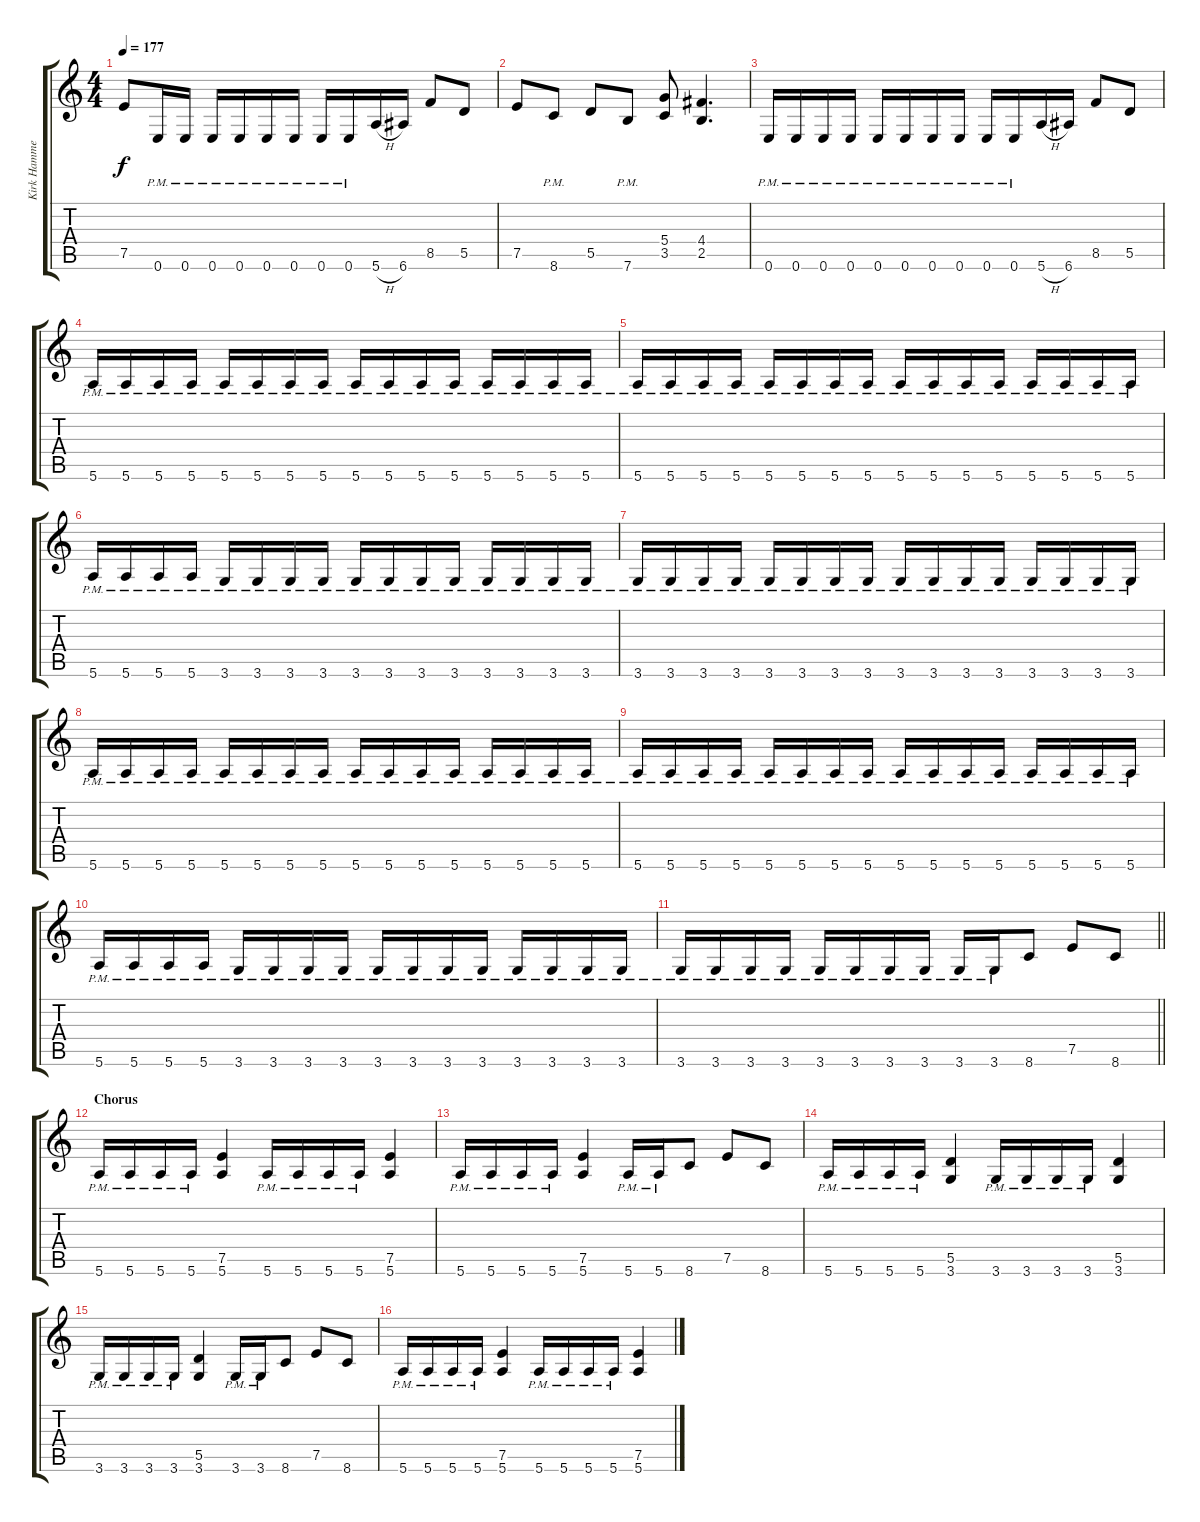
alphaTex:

\track ("Kirk Hammett" "Kirk Hamme") {instrument distortionguitar}
\staff {score tabs}
\tuning (E4 B3 G3 D3 A2 E2) {hide}
\ts (4 4)
\tempo 177
\clef g2
\ks c
7.5.8{dy f} 0.6{pm}.16 0.6{pm}.16 0.6{pm}.16 0.6{pm}.16 0.6{pm}.16 0.6{pm}.16 0.6{pm}.16 0.6{pm}.16 5.6{h}.16 6.6.16 8.5.8 5.5.8 |
7.5.8 8.6{pm}.8 5.5.8 7.6{pm}.8 (5.4 3.5).8 (4.4 2.5).4{d} |
0.6{pm}.16 0.6{pm}.16 0.6{pm}.16 0.6{pm}.16 0.6{pm}.16 0.6{pm}.16 0.6{pm}.16 0.6{pm}.16 0.6{pm}.16 0.6{pm}.16 5.6{h}.16 6.6.16 8.5.8 5.5.8 |
5.6{pm}.16 5.6{pm}.16 5.6{pm}.16 5.6{pm}.16 5.6{pm}.16 5.6{pm}.16 5.6{pm}.16 5.6{pm}.16 5.6{pm}.16 5.6{pm}.16 5.6{pm}.16 5.6{pm}.16 5.6{pm}.16 5.6{pm}.16 5.6{pm}.16 5.6{pm}.16 |
5.6{pm}.16 5.6{pm}.16 5.6{pm}.16 5.6{pm}.16 5.6{pm}.16 5.6{pm}.16 5.6{pm}.16 5.6{pm}.16 5.6{pm}.16 5.6{pm}.16 5.6{pm}.16 5.6{pm}.16 5.6{pm}.16 5.6{pm}.16 5.6{pm}.16 5.6{pm}.16 |
5.6{pm}.16 5.6{pm}.16 5.6{pm}.16 5.6{pm}.16 3.6{pm}.16 3.6{pm}.16 3.6{pm}.16 3.6{pm}.16 3.6{pm}.16 3.6{pm}.16 3.6{pm}.16 3.6{pm}.16 3.6{pm}.16 3.6{pm}.16 3.6{pm}.16 3.6{pm}.16 |
3.6{pm}.16 3.6{pm}.16 3.6{pm}.16 3.6{pm}.16 3.6{pm}.16 3.6{pm}.16 3.6{pm}.16 3.6{pm}.16 3.6{pm}.16 3.6{pm}.16 3.6{pm}.16 3.6{pm}.16 3.6{pm}.16 3.6{pm}.16 3.6{pm}.16 3.6{pm}.16 |
5.6{pm}.16 5.6{pm}.16 5.6{pm}.16 5.6{pm}.16 5.6{pm}.16 5.6{pm}.16 5.6{pm}.16 5.6{pm}.16 5.6{pm}.16 5.6{pm}.16 5.6{pm}.16 5.6{pm}.16 5.6{pm}.16 5.6{pm}.16 5.6{pm}.16 5.6{pm}.16 |
5.6{pm}.16 5.6{pm}.16 5.6{pm}.16 5.6{pm}.16 5.6{pm}.16 5.6{pm}.16 5.6{pm}.16 5.6{pm}.16 5.6{pm}.16 5.6{pm}.16 5.6{pm}.16 5.6{pm}.16 5.6{pm}.16 5.6{pm}.16 5.6{pm}.16 5.6{pm}.16 |
5.6{pm}.16 5.6{pm}.16 5.6{pm}.16 5.6{pm}.16 3.6{pm}.16 3.6{pm}.16 3.6{pm}.16 3.6{pm}.16 3.6{pm}.16 3.6{pm}.16 3.6{pm}.16 3.6{pm}.16 3.6{pm}.16 3.6{pm}.16 3.6{pm}.16 3.6{pm}.16 |
\barLineRight lightlight
3.6{pm}.16 3.6{pm}.16 3.6{pm}.16 3.6{pm}.16 3.6{pm}.16 3.6{pm}.16 3.6{pm}.16 3.6{pm}.16 3.6{pm}.16 3.6{pm}.16 8.6.8 7.5.8 8.6.8 |
\section ("" "Chorus")
5.6{pm}.16 5.6{pm}.16 5.6{pm}.16 5.6{pm}.16 (7.5 5.6).4 5.6{pm}.16 5.6{pm}.16 5.6{pm}.16 5.6{pm}.16 (7.5 5.6).4 |
5.6{pm}.16 5.6{pm}.16 5.6{pm}.16 5.6{pm}.16 (7.5 5.6).4 5.6{pm}.16 5.6{pm}.16 8.6.8 7.5.8 8.6.8 |
5.6{pm}.16 5.6{pm}.16 5.6{pm}.16 5.6{pm}.16 (5.5 3.6).4 3.6{pm}.16 3.6{pm}.16 3.6{pm}.16 3.6{pm}.16 (5.5 3.6).4 |
3.6{pm}.16 3.6{pm}.16 3.6{pm}.16 3.6{pm}.16 (5.5 3.6).4 3.6{pm}.16 3.6{pm}.16 8.6.8 7.5.8 8.6.8 |
5.6{pm}.16 5.6{pm}.16 5.6{pm}.16 5.6{pm}.16 (7.5 5.6).4 5.6{pm}.16 5.6{pm}.16 5.6{pm}.16 5.6{pm}.16 (7.5 5.6).4
